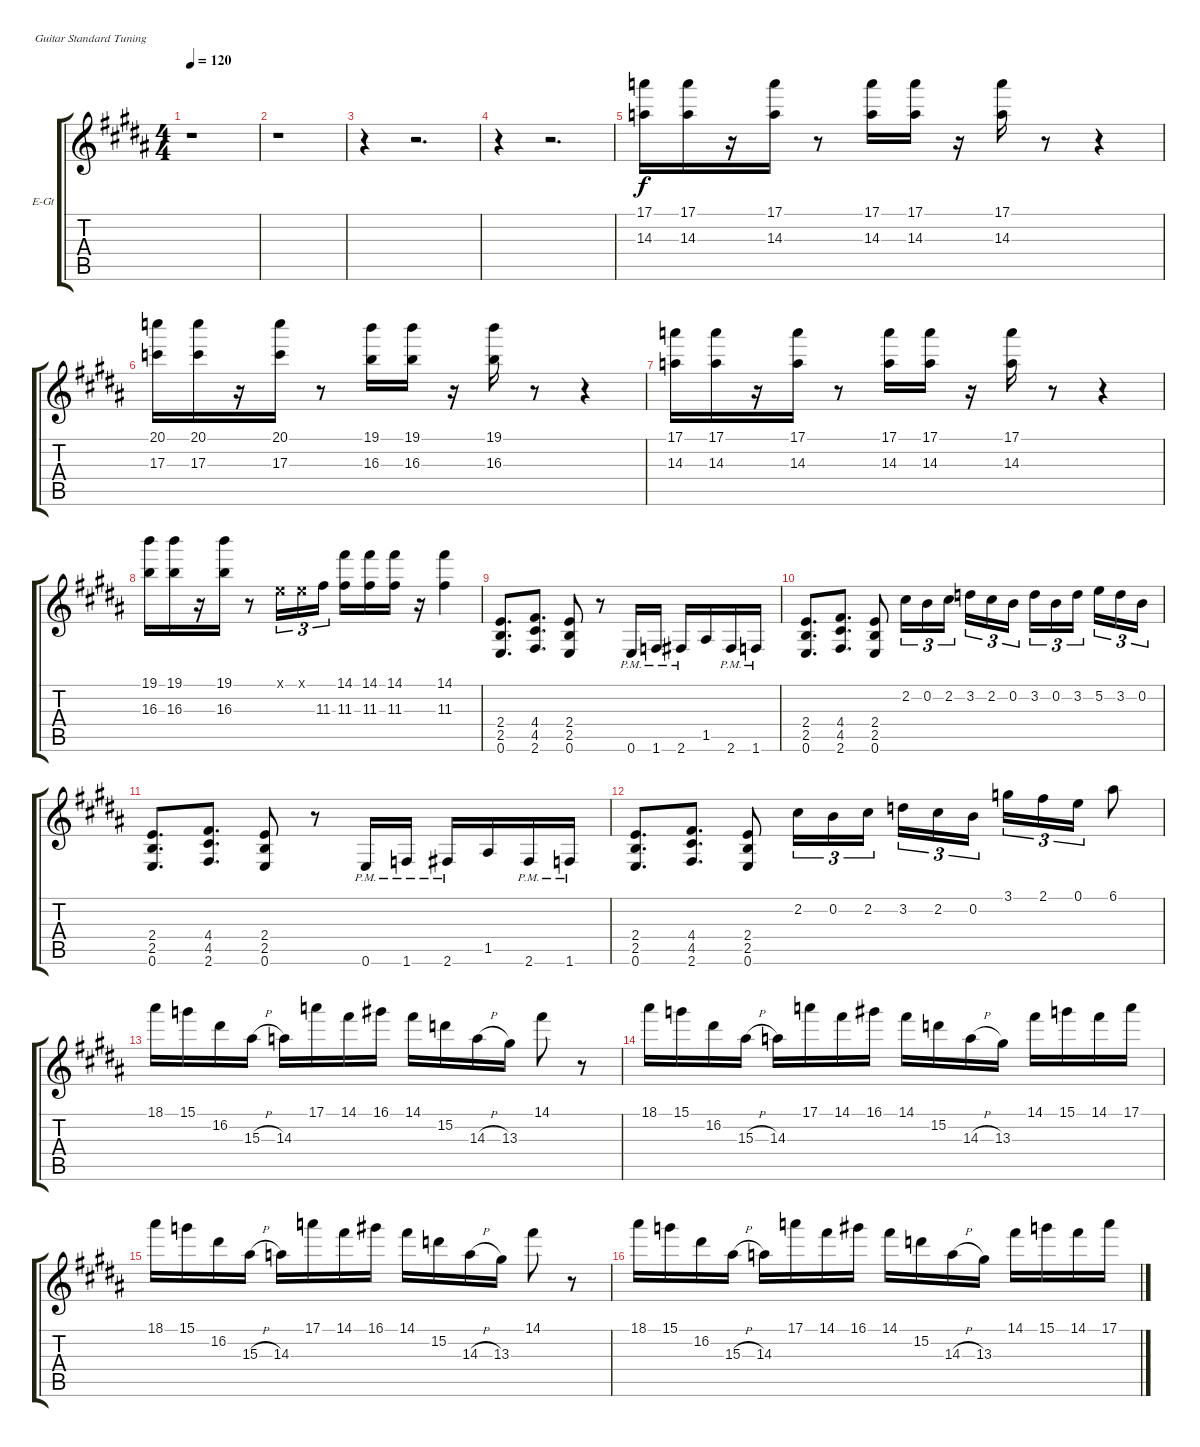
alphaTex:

\bracketExtendMode groupsimilarinstruments
\firstSystemTrackNameOrientation horizontal
\otherSystemsTrackNameOrientation horizontal
\track ("Sly" "E-Gt") {instrument overdrivenguitar}
\staff {score tabs}
\tuning (E4 B3 G3 D3 A2 E2)
\ts (4 4)
\beaming (8 2 2 2 2)
\tempo 120
\clef g2
\ks b
r.1{dy f instrument overdrivenguitar} |
\ks g#minor
r.1 |
r.4 r.2{d} |
r.4 r.2{d} |
(17.1{acc forcenatural} 14.3{acc forcenatural}).16 (17.1{acc forcenatural} 14.3{acc forcenatural}).16 r.16 (17.1{acc forcenatural} 14.3{acc forcenatural}).16 r.8 (17.1{acc forcenatural} 14.3{acc forcenatural}).16 (17.1{acc forcenatural} 14.3{acc forcenatural}).16 r.16 (17.1{acc forcenatural} 14.3{acc forcenatural}).16 r.8 r.4 |
(20.1{acc forcenatural} 17.3{acc forcenatural}).16 (20.1{acc forcenatural} 17.3{acc forcenatural}).16 r.16 (20.1{acc forcenatural} 17.3{acc forcenatural}).16 r.8 (19.1{acc forcenatural} 16.3{acc forcenatural}).16 (19.1{acc forcenatural} 16.3{acc forcenatural}).16 r.16 (19.1{acc forcenatural} 16.3{acc forcenatural}).16 r.8 r.4 |
(17.1{acc forcenatural} 14.3{acc forcenatural}).16 (17.1{acc forcenatural} 14.3{acc forcenatural}).16 r.16 (17.1{acc forcenatural} 14.3{acc forcenatural}).16 r.8 (17.1{acc forcenatural} 14.3{acc forcenatural}).16 (17.1{acc forcenatural} 14.3{acc forcenatural}).16 r.16 (17.1{acc forcenatural} 14.3{acc forcenatural}).16 r.8 r.4 |
(19.1{acc forcenatural} 16.3{acc forcenatural}).16 (19.1{acc forcenatural} 16.3{acc forcenatural}).16 r.16 (19.1{acc forcenatural} 16.3{acc forcenatural}).16 r.8 0.1{x acc forcenatural}.16{tu (3 2)} 0.1{x acc forcenatural}.16{tu (3 2)} 11.3{acc #}.16{tu (3 2)} (14.1{acc #} 11.3{acc #}).16 (14.1{acc #} 11.3{acc #}).16 (14.1{acc #} 11.3{acc #}).16 r.16 (14.1{acc #} 11.3{acc #}).4 |
(2.4{acc forcenatural} 2.5{acc forcenatural} 0.6{acc forcenatural}).8{d} (4.4{acc #} 4.5{acc #} 2.6{acc #}).8{d} (2.4{acc forcenatural} 2.5{acc forcenatural} 0.6{acc forcenatural}).8 r.8 0.6{pm acc forcenatural}.16 1.6{pm acc forcenatural}.16 2.6{pm acc #}.16 1.5{acc #}.16 2.6{pm acc #}.16 1.6{pm acc forcenatural}.16 |
(2.4{acc forcenatural} 2.5{acc forcenatural} 0.6{acc forcenatural}).8{d} (4.4{acc #} 4.5{acc #} 2.6{acc #}).8{d} (2.4{acc forcenatural} 2.5{acc forcenatural} 0.6{acc forcenatural}).8 2.2{acc #}.16{tu (3 2)} 0.2{acc forcenatural}.16{tu (3 2)} 2.2{acc #}.16{tu (3 2)} 3.2{acc forcenatural}.16{tu (3 2)} 2.2{acc #}.16{tu (3 2)} 0.2{acc forcenatural}.16{tu (3 2)} 3.2{acc forcenatural}.16{tu (3 2)} 0.2{acc forcenatural}.16{tu (3 2)} 3.2{acc forcenatural}.16{tu (3 2)} 5.2{acc forcenatural}.16{tu (3 2)} 3.2{acc forcenatural}.16{tu (3 2)} 0.2{acc forcenatural}.16{tu (3 2)} |
(2.4{acc forcenatural} 2.5{acc forcenatural} 0.6{acc forcenatural}).8{d} (4.4{acc #} 4.5{acc #} 2.6{acc #}).8{d} (2.4{acc forcenatural} 2.5{acc forcenatural} 0.6{acc forcenatural}).8 r.8 0.6{pm acc forcenatural}.16 1.6{pm acc forcenatural}.16 2.6{pm acc #}.16 1.5{acc #}.16 2.6{pm acc #}.16 1.6{pm acc forcenatural}.16 |
(2.4{acc forcenatural} 2.5{acc forcenatural} 0.6{acc forcenatural}).8{d} (4.4{acc #} 4.5{acc #} 2.6{acc #}).8{d} (2.4{acc forcenatural} 2.5{acc forcenatural} 0.6{acc forcenatural}).8 2.2{acc #}.16{tu (3 2)} 0.2{acc forcenatural}.16{tu (3 2)} 2.2{acc #}.16{tu (3 2)} 3.2{acc forcenatural}.16{tu (3 2)} 2.2{acc #}.16{tu (3 2)} 0.2{acc forcenatural}.16{tu (3 2)} 3.1{acc forcenatural}.16{tu (3 2)} 2.1{acc #}.16{tu (3 2)} 0.1{acc forcenatural}.16{tu (3 2)} 6.1{acc #}.8 |
18.1{acc #}.16 15.1{acc forcenatural}.16 16.2{acc #}.16 15.3{h acc #}.16 14.3{acc forcenatural}.16 17.1{acc forcenatural}.16 14.1{acc #}.16 16.1{acc #}.16 14.1{acc #}.16 15.2{acc forcenatural}.16 14.3{h acc forcenatural}.16 13.3{acc #}.16 14.1{acc #}.8 r.8 |
18.1{acc #}.16 15.1{acc forcenatural}.16 16.2{acc #}.16 15.3{h acc #}.16 14.3{acc forcenatural}.16 17.1{acc forcenatural}.16 14.1{acc #}.16 16.1{acc #}.16 14.1{acc #}.16 15.2{acc forcenatural}.16 14.3{h acc forcenatural}.16 13.3{acc #}.16 14.1{acc #}.16 15.1{acc forcenatural}.16 14.1{acc #}.16 17.1{acc forcenatural}.16 |
18.1{acc #}.16 15.1{acc forcenatural}.16 16.2{acc #}.16 15.3{h acc #}.16 14.3{acc forcenatural}.16 17.1{acc forcenatural}.16 14.1{acc #}.16 16.1{acc #}.16 14.1{acc #}.16 15.2{acc forcenatural}.16 14.3{h acc forcenatural}.16 13.3{acc #}.16 14.1{acc #}.8 r.8 |
18.1{acc #}.16 15.1{acc forcenatural}.16 16.2{acc #}.16 15.3{h acc #}.16 14.3{acc forcenatural}.16 17.1{acc forcenatural}.16 14.1{acc #}.16 16.1{acc #}.16 14.1{acc #}.16 15.2{acc forcenatural}.16 14.3{h acc forcenatural}.16 13.3{acc #}.16 14.1{acc #}.16 15.1{acc forcenatural}.16 14.1{acc #}.16 17.1{acc forcenatural}.16
